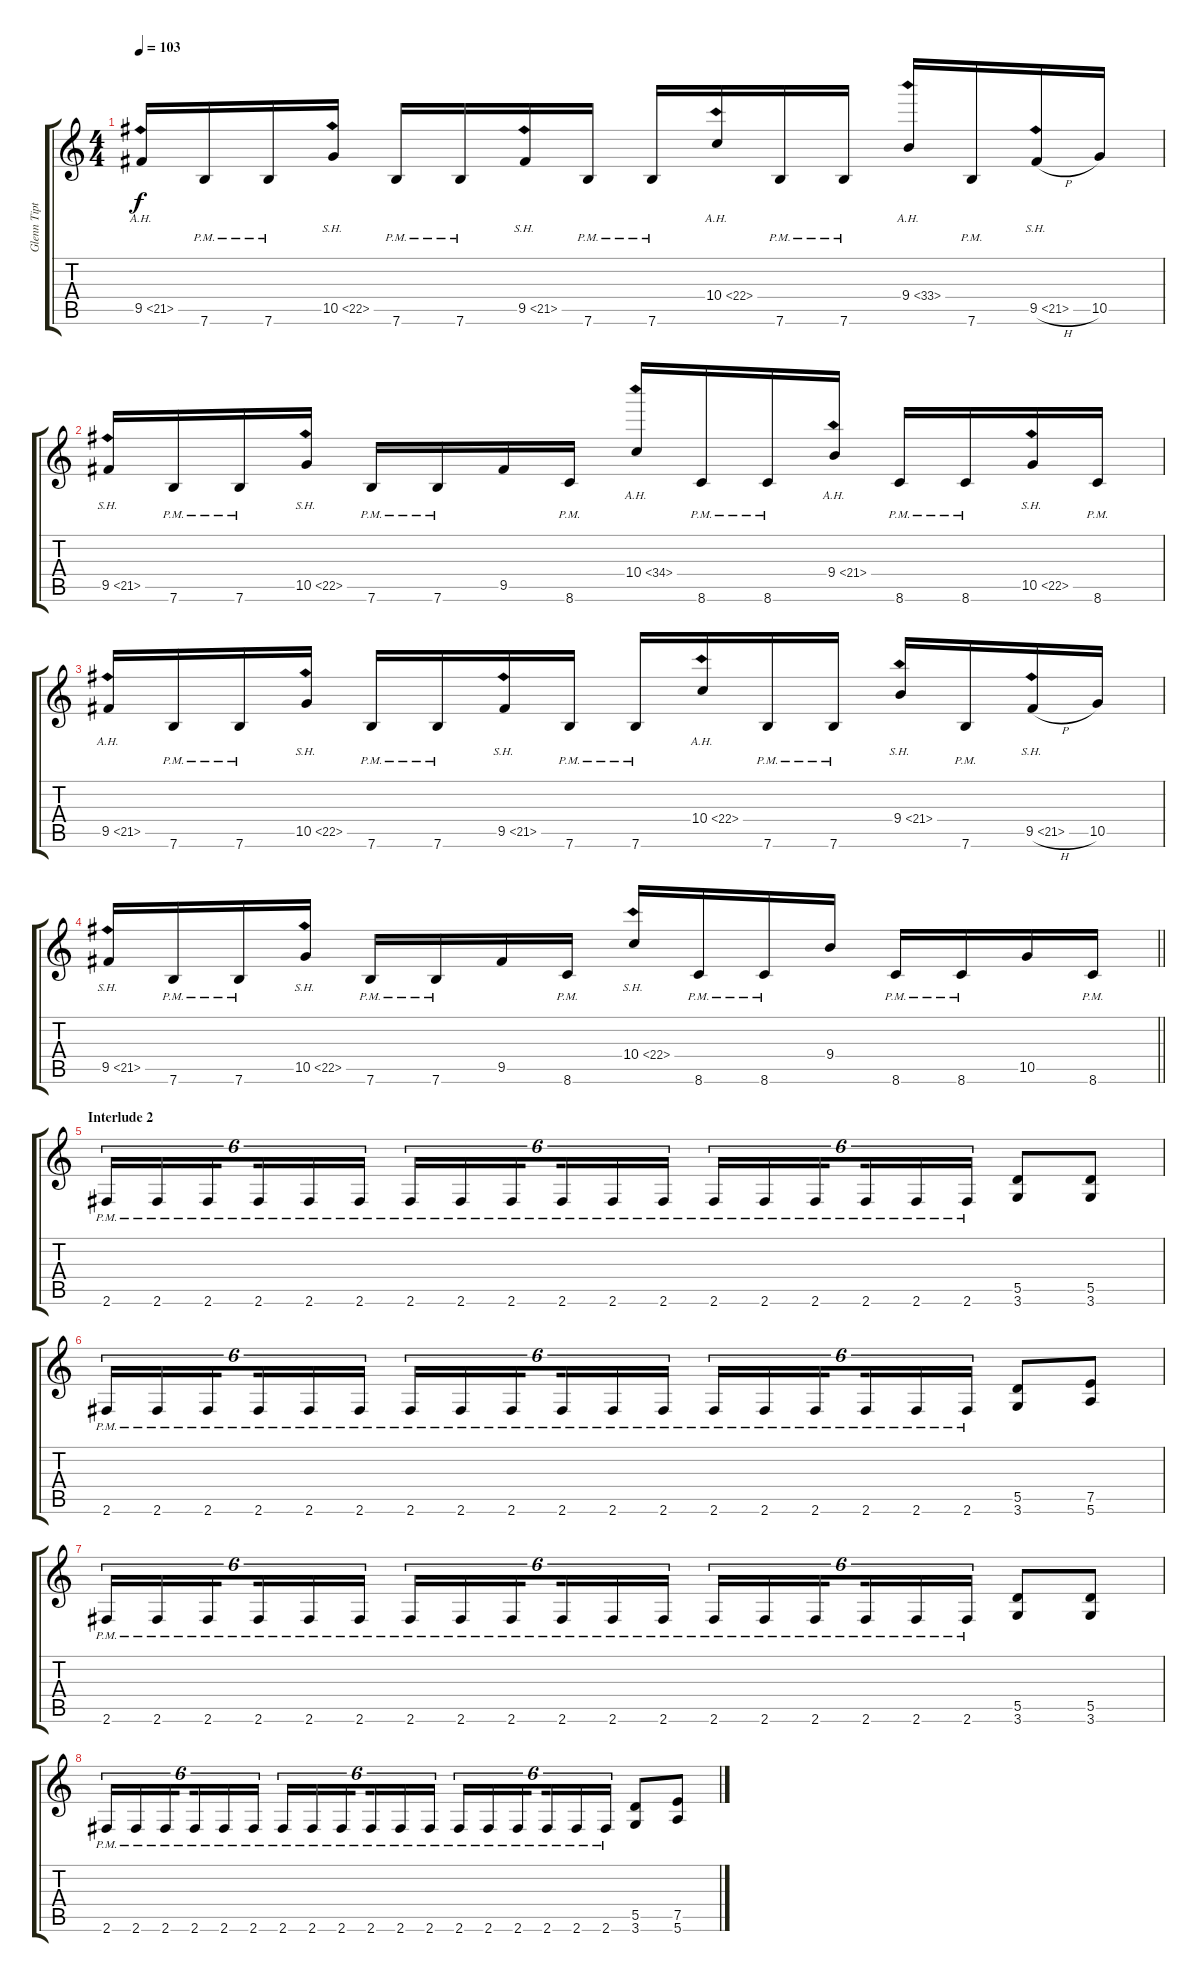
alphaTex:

\track ("Glenn Tipton" "Glenn Tipt") {instrument distortionguitar}
\staff {score tabs}
\tuning (E4 B3 G3 D3 A2 E2) {hide}
\ts (4 4)
\tempo 103
\clef g2
\ks c
9.5{ah 12}.16{dy f} 7.6{pm}.16 7.6{pm}.16 10.5{sh 12}.16 7.6{pm}.16 7.6{pm}.16 9.5{sh 12}.16 7.6{pm}.16 7.6{pm}.16 10.4{ah 12}.16 7.6{pm}.16 7.6{pm}.16 9.4{ah 24}.16 7.6{pm}.16 9.5{sh 12 h}.16 10.5.16 |
9.5{sh 12}.16 7.6{pm}.16 7.6{pm}.16 10.5{sh 12}.16 7.6{pm}.16 7.6{pm}.16 9.5.16 8.6{pm}.16 10.4{ah 24}.16 8.6{pm}.16 8.6{pm}.16 9.4{ah 12}.16 8.6{pm}.16 8.6{pm}.16 10.5{sh 12}.16 8.6{pm}.16 |
9.5{ah 12}.16 7.6{pm}.16 7.6{pm}.16 10.5{sh 12}.16 7.6{pm}.16 7.6{pm}.16 9.5{sh 12}.16 7.6{pm}.16 7.6{pm}.16 10.4{ah 12}.16 7.6{pm}.16 7.6{pm}.16 9.4{sh 12}.16 7.6{pm}.16 9.5{sh 12 h}.16 10.5.16 |
\barLineRight lightlight
9.5{sh 12}.16 7.6{pm}.16 7.6{pm}.16 10.5{sh 12}.16 7.6{pm}.16 7.6{pm}.16 9.5.16 8.6{pm}.16 10.4{sh 12}.16 8.6{pm}.16 8.6{pm}.16 9.4.16 8.6{pm}.16 8.6{pm}.16 10.5.16 8.6{pm}.16 |
\section ("" "Interlude 2")
2.6{pm}.16{tu (6 4) volume 14 balance 15} 2.6{pm}.16{tu (6 4)} 2.6{pm}.16{tu (6 4) beam splitsecondary} 2.6{pm}.16{tu (6 4)} 2.6{pm}.16{tu (6 4)} 2.6{pm}.16{tu (6 4)} 2.6{pm}.16{tu (6 4)} 2.6{pm}.16{tu (6 4)} 2.6{pm}.16{tu (6 4) beam splitsecondary} 2.6{pm}.16{tu (6 4)} 2.6{pm}.16{tu (6 4)} 2.6{pm}.16{tu (6 4)} 2.6{pm}.16{tu (6 4)} 2.6{pm}.16{tu (6 4)} 2.6{pm}.16{tu (6 4) beam splitsecondary} 2.6{pm}.16{tu (6 4)} 2.6{pm}.16{tu (6 4)} 2.6{pm}.16{tu (6 4)} (5.5 3.6).8 (5.5 3.6).8 |
2.6{pm}.16{tu (6 4)} 2.6{pm}.16{tu (6 4)} 2.6{pm}.16{tu (6 4) beam splitsecondary} 2.6{pm}.16{tu (6 4)} 2.6{pm}.16{tu (6 4)} 2.6{pm}.16{tu (6 4)} 2.6{pm}.16{tu (6 4)} 2.6{pm}.16{tu (6 4)} 2.6{pm}.16{tu (6 4) beam splitsecondary} 2.6{pm}.16{tu (6 4)} 2.6{pm}.16{tu (6 4)} 2.6{pm}.16{tu (6 4)} 2.6{pm}.16{tu (6 4)} 2.6{pm}.16{tu (6 4)} 2.6{pm}.16{tu (6 4) beam splitsecondary} 2.6{pm}.16{tu (6 4)} 2.6{pm}.16{tu (6 4)} 2.6{pm}.16{tu (6 4)} (5.5 3.6).8 (7.5 5.6).8 |
2.6{pm}.16{tu (6 4)} 2.6{pm}.16{tu (6 4)} 2.6{pm}.16{tu (6 4) beam splitsecondary} 2.6{pm}.16{tu (6 4)} 2.6{pm}.16{tu (6 4)} 2.6{pm}.16{tu (6 4)} 2.6{pm}.16{tu (6 4)} 2.6{pm}.16{tu (6 4)} 2.6{pm}.16{tu (6 4) beam splitsecondary} 2.6{pm}.16{tu (6 4)} 2.6{pm}.16{tu (6 4)} 2.6{pm}.16{tu (6 4)} 2.6{pm}.16{tu (6 4)} 2.6{pm}.16{tu (6 4)} 2.6{pm}.16{tu (6 4) beam splitsecondary} 2.6{pm}.16{tu (6 4)} 2.6{pm}.16{tu (6 4)} 2.6{pm}.16{tu (6 4)} (5.5 3.6).8 (5.5 3.6).8 |
2.6{pm}.16{tu (6 4)} 2.6{pm}.16{tu (6 4)} 2.6{pm}.16{tu (6 4) beam splitsecondary} 2.6{pm}.16{tu (6 4)} 2.6{pm}.16{tu (6 4)} 2.6{pm}.16{tu (6 4)} 2.6{pm}.16{tu (6 4)} 2.6{pm}.16{tu (6 4)} 2.6{pm}.16{tu (6 4) beam splitsecondary} 2.6{pm}.16{tu (6 4)} 2.6{pm}.16{tu (6 4)} 2.6{pm}.16{tu (6 4)} 2.6{pm}.16{tu (6 4)} 2.6{pm}.16{tu (6 4)} 2.6{pm}.16{tu (6 4) beam splitsecondary} 2.6{pm}.16{tu (6 4)} 2.6{pm}.16{tu (6 4)} 2.6{pm}.16{tu (6 4)} (5.5 3.6).8 (7.5 5.6).8
